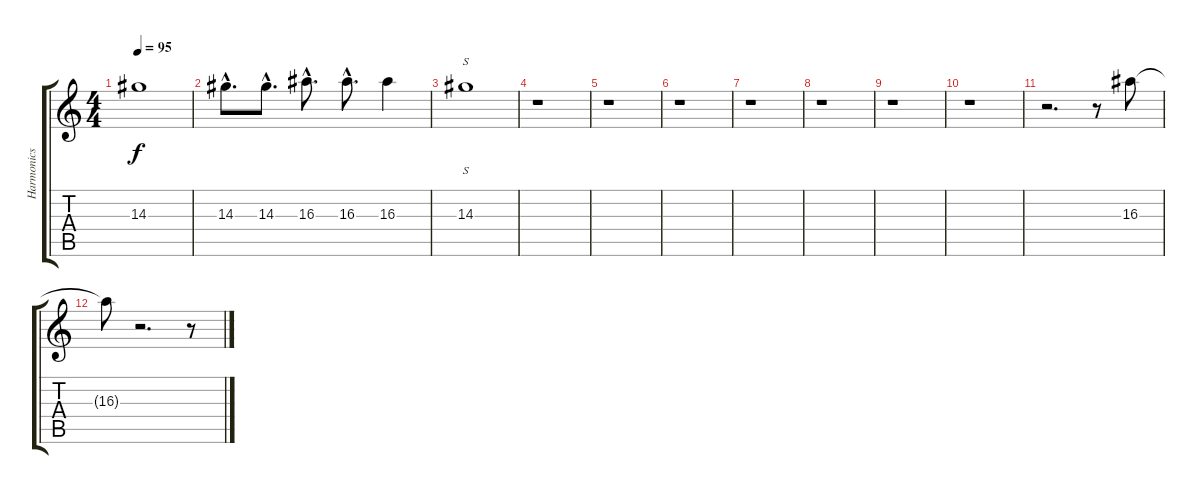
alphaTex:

\track ("Harmonics" "Harmonics") {instrument guitarharmonics}
\staff {score tabs}
\tuning (Eb4 Bb3 Gb3 Db3 Ab2 Eb2) {hide}
\ts (4 4)
\tempo 95
\clef g2
\ks c
14.3.1{dy f} |
14.3{hac}.8{d} 14.3{hac}.8{d} 16.3{hac}.8{d} 16.3{hac}.8{d} 16.3.4 |
14.3.1{s} |
r.1 |
r.1 |
r.1 |
r.1 |
r.1 |
r.1 |
r.1 |
r.2{d} r.8 16.3.8 |
16.3{t}.8 r.2{d} r.8
